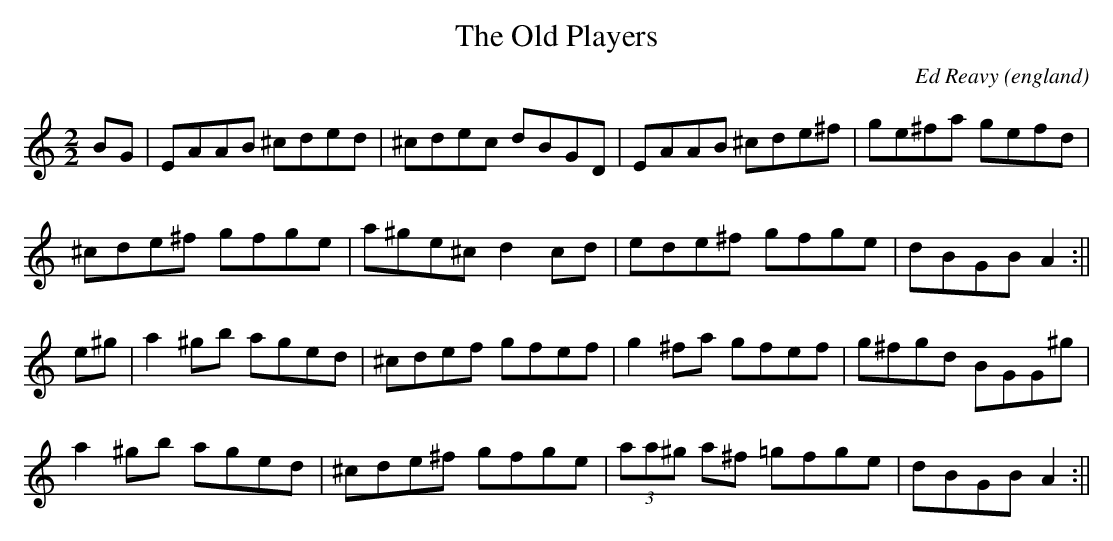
X:1
T:The Old Players
O:england
C:Ed Reavy
M:2/2
L:1/8
K:C
BG|EAAB ^cded|^cdec dBGD|EAAB ^cde^f|ge^fa gefd|
^cde^f gfge|a^ge^c d2 cd|ede^f gfge|dBGB A2:||
e^g|a2 ^gb aged|^cdef gfef|g2 ^fa gfef|g^fgd BGG^g|
a2 ^gb aged|^cde^f gfge|(3aa^g a^f =gfge|dBGB A2:||
